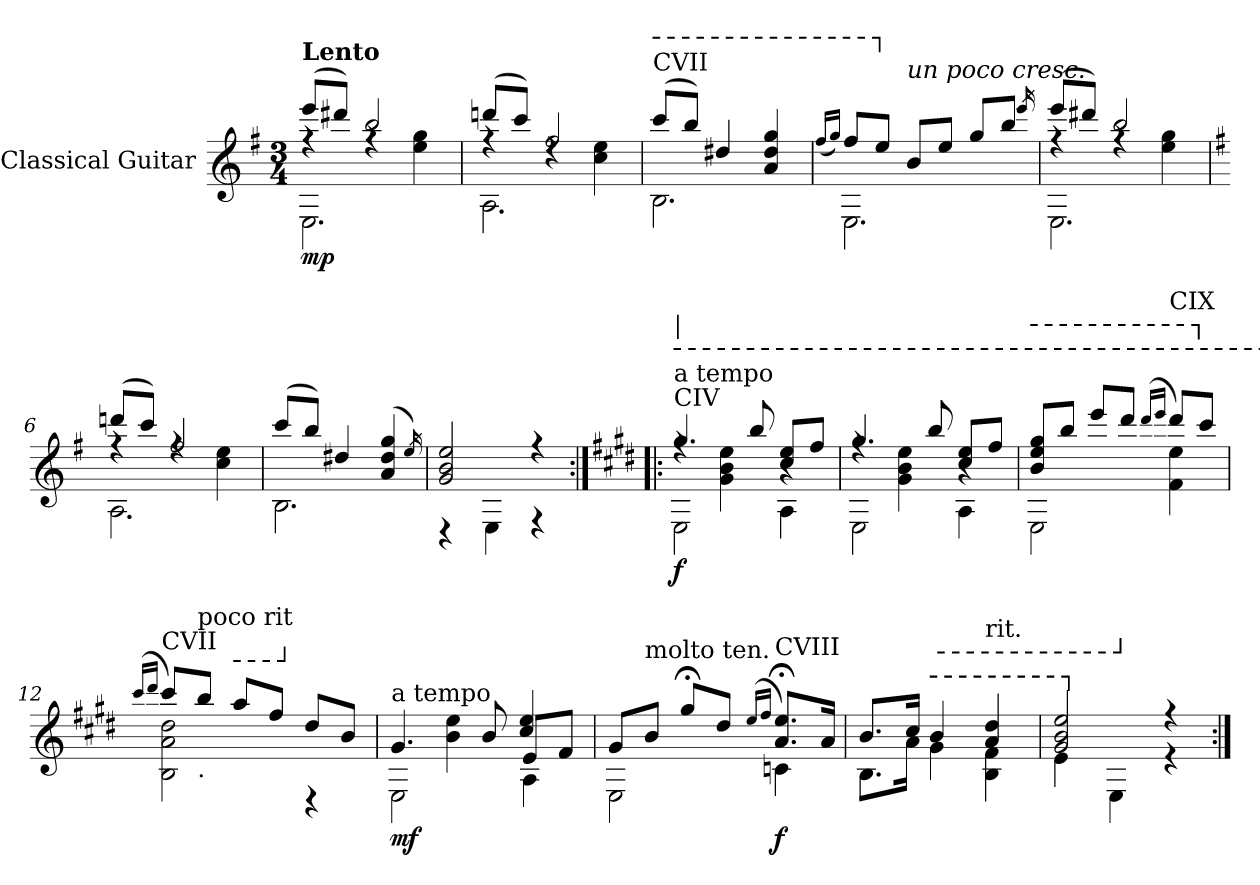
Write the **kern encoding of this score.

**kern	**dynam
*part1	*part1
*staff1	*staff1
*I"Classical Guitar	*
*I'Guit.	*
*clefG2	*
*k[f#]	*
*M3/4	*
=1	=1
*^	*
*	*^	*
!LO:TX:a:B:t=Lento	!	!	!
!	!	!	!LO:DY:b
(8eee/L	4rff	2.E\	mp
8ddd#X/J)	.	.	.
2bb/	4rff	.	.
.	4ee\ 4gg\	.	.
=2	=2	=2	=2
(8dddni/L	4rff	2.A\	.
8ccc/J)	.	.	.
2ff#/	4rdd	.	.
.	4cc\ 4ee\	.	.
*	*v	*v	*
!!LO:LB:g=z
=3	=3	=3
!LO:TX:a:t=CVII	!	!
!LO:TX:a:t=╴╴╴╴╴╴╴╴╴╴╴╴╴╴╴┐	!	!
(8ccc/L	2.B\	.
8bb/J)	.	.
4dd#X/	.	.
4a/ 4dd#/ 4gg/	.	.
=4	=4	=4
(16qff#/LL	.	.
16qgg/JJ)	.	.
8ff#/L	2.E\	.
8ee/J	.	.
!LO:TX:a:i:t=un poco cresc.	!	!
8b/L	.	.
8ee/J	.	.
8gg/L	.	.
8bb/J	.	.
*v	*v	*
16qeee/	.
=5	=5
*^	*
*	*^	*
(8eee/L	4rff	2.E\	.
8ddd#X/J)	.	.	.
2bb/	4rff	.	.
.	4ee\ 4gg\	.	.
!!LO:LB:g=z	!!	!!
=6	=6	=6	=6
*k[f#]	*	*	*
(8dddni/L	4rff	2.A\	.
8ccc/J)	.	.	.
2ff#/	4rff	.	.
.	4cc\ 4ee\	.	.
*	*v	*v	*
=7	=7	=7
(8ccc/L	2.B\	.
8bb/J)	.	.
4dd#X/	.	.
(4a/ 4dd#/ 4gg/	.	.
16qee/)	.	.
=8	=8	=8
2g/ 2b/ 2ee/	4rD	.
.	4E\	.
4r	4rF	.
*v	*v	*
!!LO:LB:g=z
=9:|!|:	=9:|!|:
*k[f#c#g#d#]	*
*^	*
*	*^	*
!LO:TX:a:t=CIV	!	!	!
!LO:TX:a:t=a tempo	!	!	!
!LO:TX:a:t=╴╴╴╴╴╴╴╴╴╴╴╴╴╴╴╴╴╴╴╴╴╴╴╴╴╴╴╴╴╴╴╴╴╴╴╴╴╴╴╴╴╴╴╴╴╴╴╴╴╴╴╴╴╴╴╴╴	!	!	!
!LO:TX:a:t=|	!	!	!
!	!	!	!LO:DY:b
4.gg#/	4rff	2E\	f
.	4g#\ 4b\ 4ee\	.	.
8bb/	.	.	.
8cc#/ 8ee/L	4r	4A\	.
8ff#/J	.	.	.
=10	=10	=10	=10
4.gg#/	4rff	2E\	.
.	4g#\ 4b\ 4ee\	.	.
8bb/	.	.	.
8cc#/ 8ee/L	4r	4A\	.
8ff#/J	.	.	.
*	*v	*v	*
!!LO:LB:g=z
=11	=11	=11
!LO:TX:a:t=╴╴╴╴╴╴╴╴╴╴╴┐	!	!
8b/ 8ee/ 8gg#/L	2E\	.
8bb/J	.	.
8eee/L	.	.
8ddd#/J	.	.
(16qddd#/LL	.	.
16qeee/JJ	.	.
!LO:TX:a:t=CIX	!	!
8ddd#/L)	4f#\ 4ee\	.
8ccc#/J	.	.
=12	=12	=12
(16qccc#/LL	.	.
16qddd#/JJ	.	.
!LO:TX:a:t=CVII	!	!
8ccc#/L)	2B\ 2a\ 2dd#\	.
!LO:TX:a:t=poco rit	!	!
!LO:TX:b:t=.	!	!
8bb/J	.	.
!LO:TX:a:t=╴╴╴┘	!	!
8aa/L	.	.
8ff#/J	.	.
8dd#/L	4rD	.
8b/J	.	.
!!LO:LB:g=z	!!
=13	=13	=13
*	*^	*
!LO:TX:a:t=a tempo	!	!	!
!	!	!	!LO:DY:b
4.g#/	4ryy	2E\	mf
.	4b\ 4ee\	.	.
8b/	.	.	.
8e/L	4cc#/ 4ee/	4A\	.
8f#/J	.	.	.
*	*v	*v	*
=14	=14	=14
8g#/L	2E\	.
!LO:TX:a:t=molto ten.	!	!
8b/J	.	.
8gg#;</L	.	.
8dd#/J	.	.
(16qee/LL	.	.
16qff#/JJ	.	.
!LO:TX:a:t=CVIII	!	!
!	!	!LO:DY:b
8.a/;< 8.ee/;<L)	4cn\	f
16a/Jk	.	.
!!LO:LB:g=z	!!
=15	=15	=15
8.b/L	8.B\L	.
16cc#/Jk	16a\Jk	.
!LO:TX:a:t=╴╴╴╴╴╴╴╴╴┐	!	!
!LO:TX:a:t=╶╶╶╶╶╶╶╶╶╶╶╶ ┘	!	!
4b/	4g#\	.
!LO:TX:a:t=rit.	!	!
4a/ 4dd#/	4B\ 4f#\	.
=16	=16	=16
4e\	2g#/ 2b/ 2ee/	.
4E\	.	.
4r	4r	.
!	!LO:TX:a:t=<b><font face="Lucida Handwriting"></font>D.C. al Fine</b>	!
*v	*v	*
=:|!	=:|!
*-	*-
